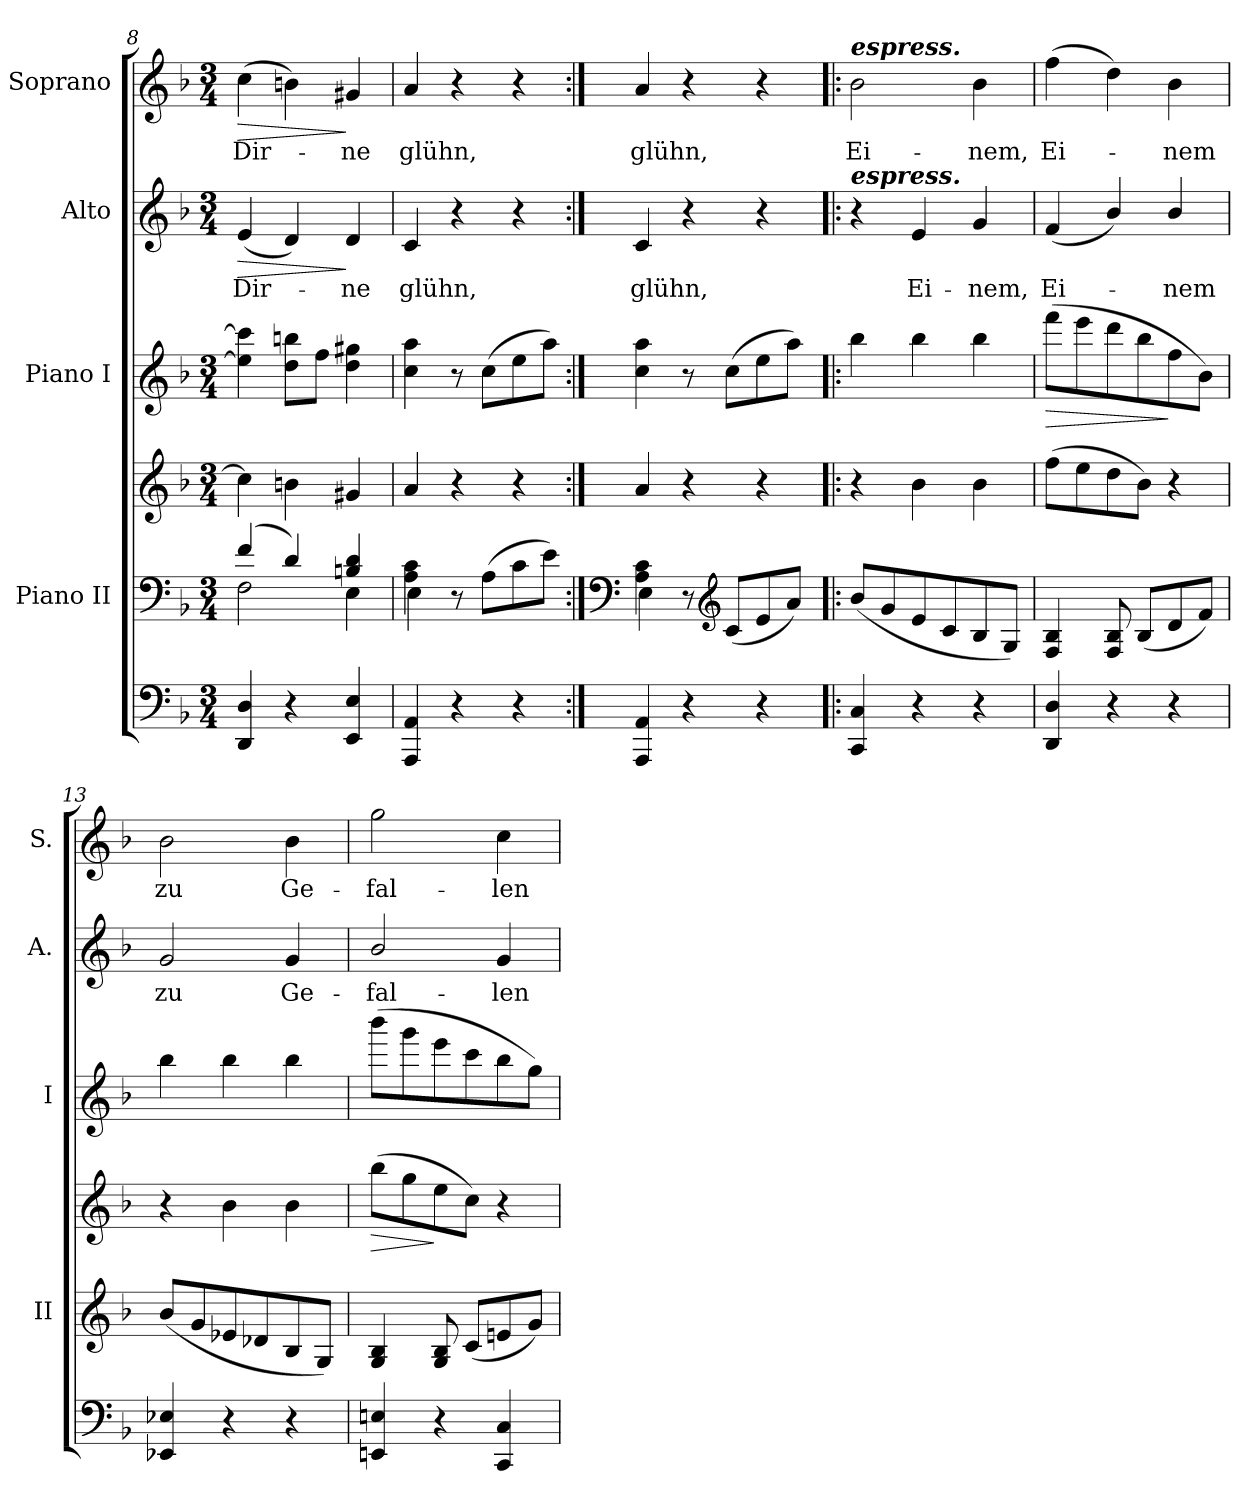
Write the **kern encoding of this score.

**kern	**kern	**kern	**dynam	**kern	**dynam	**kern	**text	**dynam	**kern	**text	**dynam
*part6	*part5	*part4	*part4	*part3	*part3	*part2	*part2	*part2	*part1	*part1	*part1
*staff6	*staff5	*staff4	*staff4	*staff3	*staff3	*staff2	*staff2	*staff2	*staff1	*staff1	*staff1
*	*I"Piano II	*	*	*I"Piano I	*	*I"Alto	*	*	*I"Soprano	*	*
*	*I'II	*	*	*I'I	*	*I'A.	*	*	*I'S.	*	*
*clefF4	*clefF4	*clefG2	*	*clefG2	*	*clefG2	*	*	*clefG2	*	*
*k[b-]	*k[b-]	*k[b-]	*	*k[b-]	*	*k[b-]	*	*	*k[b-]	*	*
*F:	*F:	*F:	*	*F:	*	*F:	*	*	*F:	*	*
*M3/4	*M3/4	*M3/4	*	*M3/4	*	*M3/4	*	*	*M3/4	*	*
=8	=8	=8	=8	=8	=8	=8	=8	=8	=8	=8	=8
*	*^	*	*	*	*	*	*	*	*	*	*
!	!	!	!	!	!	!	!	!LO:LY:b:color=#000000	!LO:HP:b	!	!	!
!	!	!	!	!	!	!	!	!	!	!	!LO:LY:b:color=#000000	!LO:HP:b
4DDi/ 4Di	(4fi/	2Fi\	4cci\]	.	4eei\] 4ccci]	.	(4ei/	Dir-	>	(4cci\	Dir-	>
4r	4di/)	.	4bni\	.	8ddi\ 8bbniL	.	4di/)	.	.	4bni\)	.	.
.	.	.	.	.	8ffi\J	.	.	.	.	.	.	.
!	!	!	!	!	!	!	!	!LO:LY:b:color=#000000	!	!	!	!
!	!	!	!	!	!	!	!	!	!	!	!LO:LY:b:color=#000000	!
4EEi/ 4Ei	4Bni/ 4di	4Ei\	4g#Xi/	.	4ddi\ 4gg#Xi	.	4di/	-ne	]	4g#Xi/	-ne	]
=9	=9	=9	=9	=9	=9	=9	=9	=9	=9	=9	=9	=9
!	!	!	!	!	!	!	!	!LO:LY:b:color=#000000	!	!	!	!
!	!	!	!	!	!	!	!	!	!	!	!LO:LY:b:color=#000000	!
4AAAi/ 4AAi	4Ai\ 4ci	4Ei\	4ai/	.	4cci\ 4aai	.	4ci/	glühn,	.	4ai/	glühn,	.
4r	8r	4ryy	4r	.	8r	.	4r	.	.	4r	.	.
.	(8Ai\L	.	.	.	(8cci\L	.	.	.	.	.	.	.
4r	8ci\	4ryy	4r	.	8eei\	.	4r	.	.	4r	.	.
.	8ei\J)	.	.	.	8aai\J)	.	.	.	.	.	.	.
=10:|!	=10:|!	=10:|!	=10:|!	=10:|!	=10:|!	=10:|!	=10:|!	=10:|!	=10:|!	=10:|!	=10:|!	=10:|!
*	*clefF4	*	*	*	*	*	*	*	*	*	*	*
!	!	!	!	!	!	!	!	!LO:LY:b:color=#000000	!	!	!	!
!	!	!	!	!	!	!	!	!	!	!	!LO:LY:b:color=#000000	!
4AAAi/ 4AAi	4Ai\ 4ci	4Ei\	4ai/	.	4cci\ 4aai	.	4ci/	glühn,	.	4ai/	glühn,	.
4r	8r	8ryy	4r	.	8r	.	4r	.	.	4r	.	.
*	*clefG2	*	*	*	*	*	*	*	*	*	*	*
.	(8ci/L	8ryy	.	.	(8cci\L	.	.	.	.	.	.	.
4r	8ei/	4ryy	4r	.	8eei\	.	4r	.	.	4r	.	.
.	8ai/J)	.	.	.	8aai\J)	.	.	.	.	.	.	.
*	*v	*v	*	*	*	*	*	*	*	*	*	*
=11!|:	=11!|:	=11!|:	=11!|:	=11!|:	=11!|:	=11!|:	=11!|:	=11!|:	=11!|:	=11!|:	=11!|:
!	!	!	!	!	!	!	!	!	!LO:TX:a:Bi:t=espress.	!	!
!	!	!	!	!	!	!LO:TX:a:Bi:t=espress.	!	!	!	!	!
!	!	!	!	!	!	!	!	!	!	!LO:LY:b:color=#000000	!
4CCi/ 4Ci	(8b-i/L	4r	.	4bb-i\	.	4r	.	.	2b-i\	Ei-	.
.	8gi/	.	.	.	.	.	.	.	.	.	.
!	!	!	!	!	!	!	!LO:LY:b:color=#000000	!	!	!	!
4r	8ei/	4b-i\	.	4bb-i\	.	4ei/	Ei-	.	.	.	.
.	8ci/	.	.	.	.	.	.	.	.	.	.
!	!	!	!	!	!	!	!LO:LY:b:color=#000000	!	!	!	!
!	!	!	!	!	!	!	!	!	!	!LO:LY:b:color=#000000	!
4r	8B-i/	4b-i\	.	4bb-i\	.	4gi/	-nem,	.	4b-i\	-nem,	.
.	8Gi/J)	.	.	.	.	.	.	.	.	.	.
=12	=12	=12	=12	=12	=12	=12	=12	=12	=12	=12	=12
!	!	!	!	!	!LO:HP:b	!	!	!	!	!	!
!	!	!	!	!	!	!	!LO:LY:b:color=#000000	!	!	!	!
!	!	!	!	!	!	!	!	!	!	!LO:LY:b:color=#000000	!
4DDi/ 4Di	4Fi/ 4B-i	(8ffi\L	.	(8fffi\L	>	(4fi/	Ei-	.	(4ffi\	Ei-	.
.	.	8eei\	.	8eeei\	.	.	.	.	.	.	.
4r	8Fi/ 8B-i	8ddi\	.	8dddi\	.	4b-i/)	.	.	4ddi\)	.	.
.	(8B-i/L	8b-i\J)	.	8bb-i\	.	.	.	.	.	.	.
!	!	!	!	!	!	!	!LO:LY:b:color=#000000	!	!	!	!
!	!	!	!	!	!	!	!	!	!	!LO:LY:b:color=#000000	!
4r	8di/	4r	.	8ffi\	]	4b-i/	-nem	.	4b-i\	-nem	.
.	8fi/J)	.	.	8b-i\J)	.	.	.	.	.	.	.
!!LO:PB:g=z
=13	=13	=13	=13	=13	=13	=13	=13	=13	=13	=13	=13
!	!	!	!	!	!	!	!LO:LY:b:color=#000000	!	!	!	!
!	!	!	!	!	!	!	!	!	!	!LO:LY:b:color=#000000	!
4EE-Xi/ 4E-Xi	(8b-i/L	4r	.	4bb-i\	.	2gi/	zu	.	2b-i\	zu	.
.	8gi/	.	.	.	.	.	.	.	.	.	.
4r	8e-Xi/	4b-i\	.	4bb-i\	.	.	.	.	.	.	.
.	8d-Xi/	.	.	.	.	.	.	.	.	.	.
!	!	!	!	!	!	!	!LO:LY:b:color=#000000	!	!	!	!
!	!	!	!	!	!	!	!	!	!	!LO:LY:b:color=#000000	!
4r	8B-i/	4b-i\	.	4bb-i\	.	4gi/	Ge-	.	4b-i\	Ge-	.
.	8Gi/J)	.	.	.	.	.	.	.	.	.	.
=14	=14	=14	=14	=14	=14	=14	=14	=14	=14	=14	=14
!	!	!	!LO:HP:b	!	!	!	!	!	!	!	!
!	!	!	!	!	!	!	!LO:LY:b:color=#000000	!	!	!	!
!	!	!	!	!	!	!	!	!	!	!LO:LY:b:color=#000000	!
4EEni/ 4Eni	4Gi/ 4B-i	(8bb-i\L	>	(8bbb-i\L	.	2b-i/	-fal-	.	2ggi\	-fal-	.
.	.	8ggi\	.	8gggi\	.	.	.	.	.	.	.
4r	8Gi/ 8B-i	8eei\	]	8eeei\	.	.	.	.	.	.	.
.	(8ci/L	8cci\J)	.	8ccci\	.	.	.	.	.	.	.
!	!	!	!	!	!	!	!LO:LY:b:color=#000000	!	!	!	!
!	!	!	!	!	!	!	!	!	!	!LO:LY:b:color=#000000	!
4CCi/ 4Ci	8eni/	4r	.	8bb-i\	.	4gi/	-len	.	4cci\	-len	.
.	8gi/J)	.	.	8ggi\J)	.	.	.	.	.	.	.
=	=	=	=	=	=	=	=	=	=	=	=
*-	*-	*-	*-	*-	*-	*-	*-	*-	*-	*-	*-
